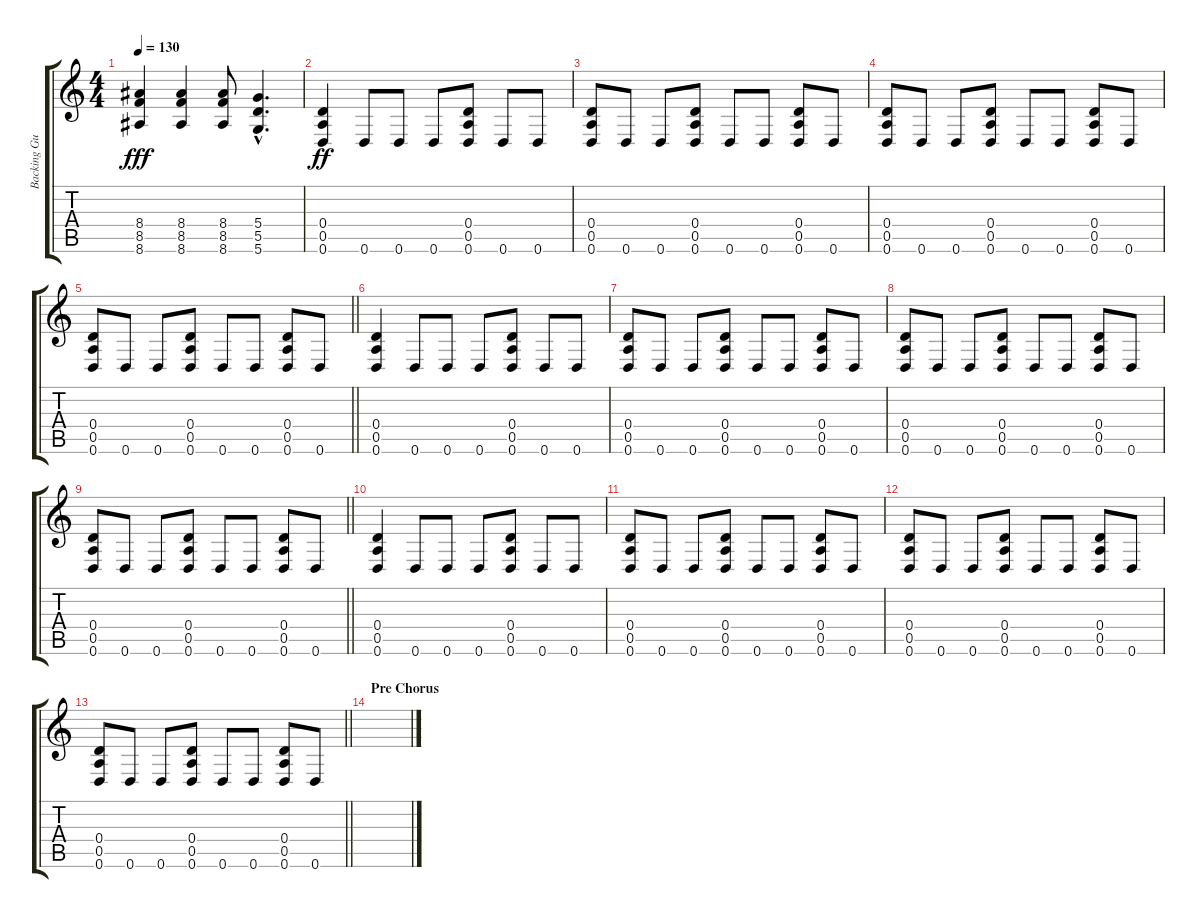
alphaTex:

\track ("Backing Guitar 1" "Backing Gu") {instrument distortionguitar}
\staff {score tabs}
\tuning (E4 B3 G3 D3 A2 D2) {hide}
\ts (4 4)
\tempo 130
\clef g2
\ks c
(8.4 8.5 8.6).4{dy fff} (8.4 8.5 8.6).4 (8.4 8.5 8.6).8 (5.4{hac} 5.5{hac} 5.6{hac}).4{d} |
(0.4 0.5 0.6).4{dy ff} 0.6.8 0.6.8 0.6.8 (0.4 0.5 0.6).8 0.6.8 0.6.8 |
(0.4 0.5 0.6).8 0.6.8 0.6.8 (0.4 0.5 0.6).8 0.6.8 0.6.8 (0.4 0.5 0.6).8 0.6.8 |
(0.4 0.5 0.6).8 0.6.8 0.6.8 (0.4 0.5 0.6).8 0.6.8 0.6.8 (0.4 0.5 0.6).8 0.6.8 |
\barLineRight lightlight
(0.4 0.5 0.6).8 0.6.8 0.6.8 (0.4 0.5 0.6).8 0.6.8 0.6.8 (0.4 0.5 0.6).8 0.6.8 |
(0.4 0.5 0.6).4 0.6.8 0.6.8 0.6.8 (0.4 0.5 0.6).8 0.6.8 0.6.8 |
(0.4 0.5 0.6).8 0.6.8 0.6.8 (0.4 0.5 0.6).8 0.6.8 0.6.8 (0.4 0.5 0.6).8 0.6.8 |
(0.4 0.5 0.6).8 0.6.8 0.6.8 (0.4 0.5 0.6).8 0.6.8 0.6.8 (0.4 0.5 0.6).8 0.6.8 |
\barLineRight lightlight
(0.4 0.5 0.6).8 0.6.8 0.6.8 (0.4 0.5 0.6).8 0.6.8 0.6.8 (0.4 0.5 0.6).8 0.6.8 |
(0.4 0.5 0.6).4 0.6.8 0.6.8 0.6.8 (0.4 0.5 0.6).8 0.6.8 0.6.8 |
(0.4 0.5 0.6).8 0.6.8 0.6.8 (0.4 0.5 0.6).8 0.6.8 0.6.8 (0.4 0.5 0.6).8 0.6.8 |
(0.4 0.5 0.6).8 0.6.8 0.6.8 (0.4 0.5 0.6).8 0.6.8 0.6.8 (0.4 0.5 0.6).8 0.6.8 |
\barLineRight lightlight
(0.4 0.5 0.6).8 0.6.8 0.6.8 (0.4 0.5 0.6).8 0.6.8 0.6.8 (0.4 0.5 0.6).8 0.6.8 |
\section ("" "Pre Chorus")
